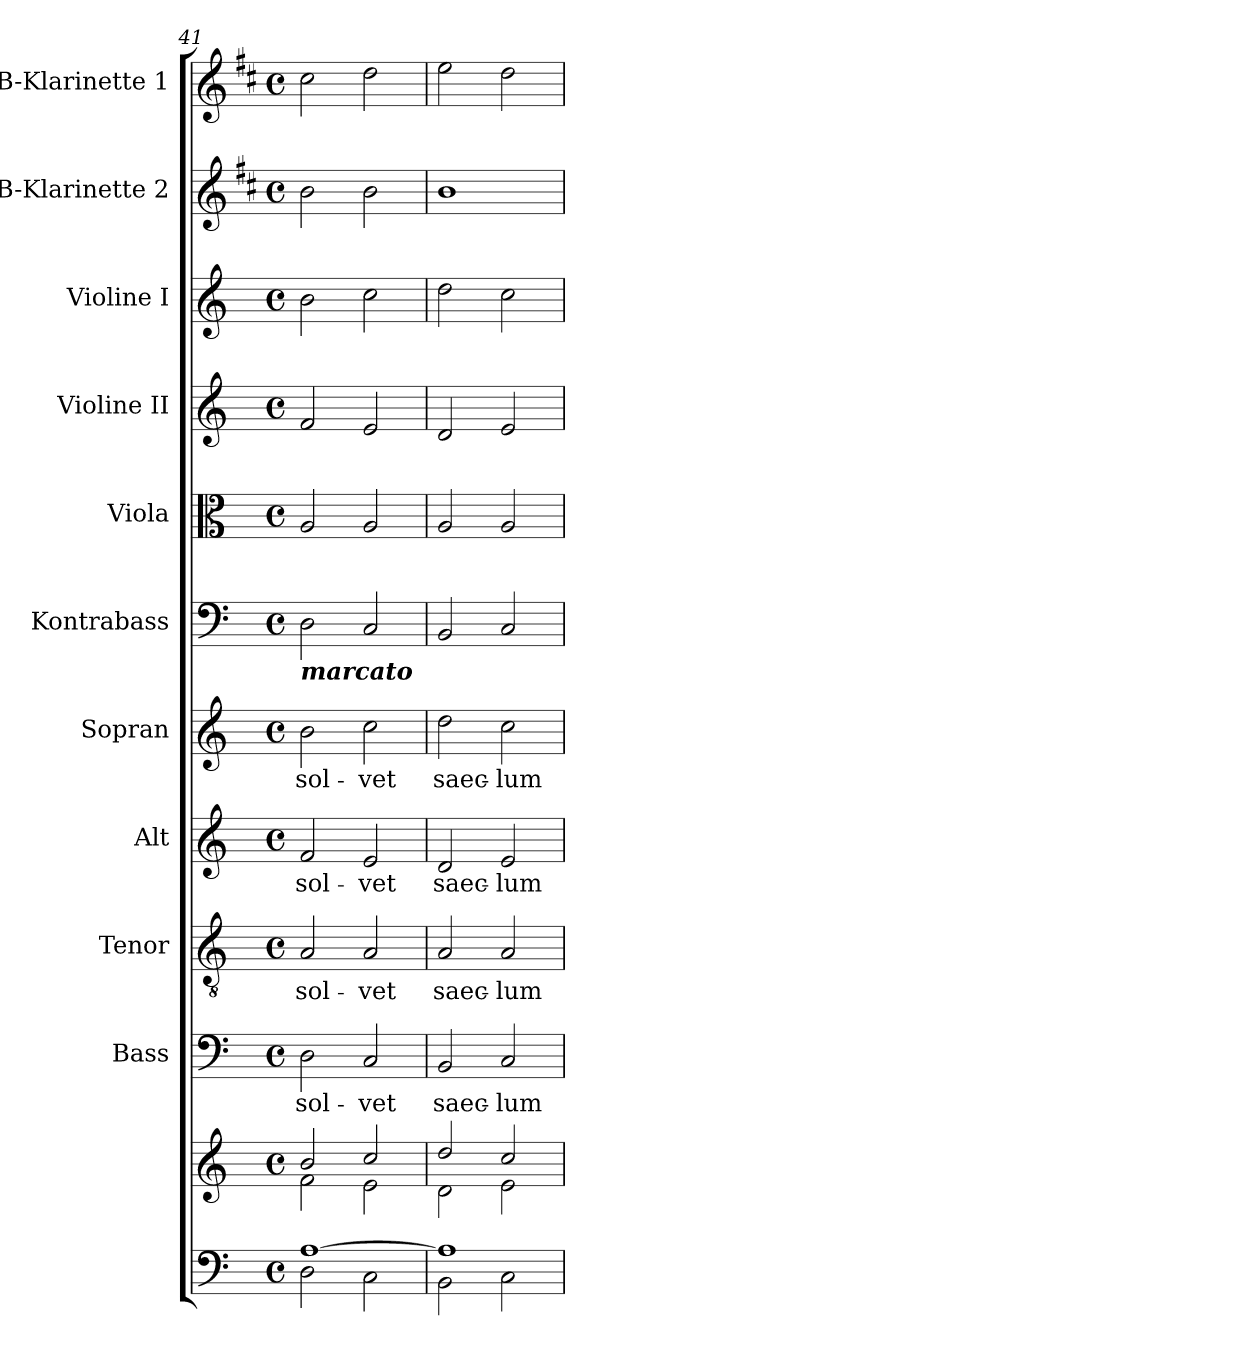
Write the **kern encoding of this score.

**kern	**kern	**kern	**text	**kern	**text	**kern	**text	**kern	**text	**kern	**kern	**kern	**kern	**kern	**kern
*part11	*part11	*part10	*part10	*part9	*part9	*part8	*part8	*part7	*part7	*part6	*part5	*part4	*part3	*part2	*part1
*staff12	*staff11	*staff10	*staff10	*staff9	*staff9	*staff8	*staff8	*staff7	*staff7	*staff6	*staff5	*staff4	*staff3	*staff2	*staff1
*	*	*I"Bass	*	*I"Tenor	*	*I"Alt	*	*I"Sopran	*	*I"Kontrabass	*I"Viola	*I"Violine II	*I"Violine I	*I"B-Klarinette 2	*I"B-Klarinette 1
*	*	*I'B.	*	*I'T.	*	*I'A.	*	*I'S.	*	*I'Kb.	*I'Vla.	*I'Vl. II	*I'Vl. I	*I'B Kl. 2	*I'B Kl. 1
*clefF4	*clefG2	*clefF4	*	*clefGv2	*	*clefG2	*	*clefG2	*	*clefF4	*clefC3	*clefG2	*clefG2	*clefG2	*clefG2
*	*	*	*	*	*	*	*	*	*	*ITrd7c12	*	*	*	*ITrd1c2	*ITrd1c2
*k[]	*k[]	*k[]	*	*k[]	*	*k[]	*	*k[]	*	*k[]	*k[]	*k[]	*k[]	*k[]	*k[]
*C:	*C:	*C:	*	*C:	*	*C:	*	*C:	*	*C:	*C:	*C:	*C:	*C:	*C:
*M4/4	*M4/4	*M4/4	*	*M4/4	*	*M4/4	*	*M4/4	*	*M4/4	*M4/4	*M4/4	*M4/4	*M4/4	*M4/4
*met(c)	*met(c)	*met(c)	*	*met(c)	*	*met(c)	*	*met(c)	*	*met(c)	*met(c)	*met(c)	*met(c)	*met(c)	*met(c)
=41	=41	=41	=41	=41	=41	=41	=41	=41	=41	=41	=41	=41	=41	=41	=41
*^	*^	*	*	*	*	*	*	*	*	*	*	*	*	*	*
!	!	!	!	!	!	!	!	!	!	!	!	!LO:TX:b:Bi:t=marcato	!	!	!	!	!
!	!	!	!	!	!LO:LY:b	!	!LO:LY:b	!	!LO:LY:b	!	!LO:LY:b	!	!	!	!	!	!
[>1A	2D\	2b/	2f\	2D\	sol-	2A/	sol-	2f/	sol-	2b\	sol-	2DD\	2A/	2f/	2b\	2a\	2b\
!	!	!	!	!	!LO:LY:b	!	!LO:LY:b	!	!LO:LY:b	!	!LO:LY:b	!	!	!	!	!	!
.	2C\	2cc/	2e\	2C/	-vet	2A/	-vet	2e/	-vet	2cc\	-vet	2CC/	2A/	2e/	2cc\	2a\	2cc\
=42	=42	=42	=42	=42	=42	=42	=42	=42	=42	=42	=42	=42	=42	=42	=42	=42	=42
!	!	!	!	!	!LO:LY:b	!	!LO:LY:b	!	!LO:LY:b	!	!LO:LY:b	!	!	!	!	!	!
1A]	2BB\	2dd/	2d\	2BB/	saec-	2A/	saec-	2d/	saec-	2dd\	saec-	2BBB/	2A/	2d/	2dd\	1a	2dd\
!	!	!	!	!	!LO:LY:b	!	!LO:LY:b	!	!LO:LY:b	!	!LO:LY:b	!	!	!	!	!	!
.	2C\	2cc/	2e\	2C/	-lum	2A/	-lum	2e/	-lum	2cc\	-lum	2CC/	2A/	2e/	2cc\	.	2cc\
*v	*v	*	*	*	*	*	*	*	*	*	*	*	*	*	*	*	*
*	*v	*v	*	*	*	*	*	*	*	*	*	*	*	*	*	*
=	=	=	=	=	=	=	=	=	=	=	=	=	=	=	=
*-	*-	*-	*-	*-	*-	*-	*-	*-	*-	*-	*-	*-	*-	*-	*-
